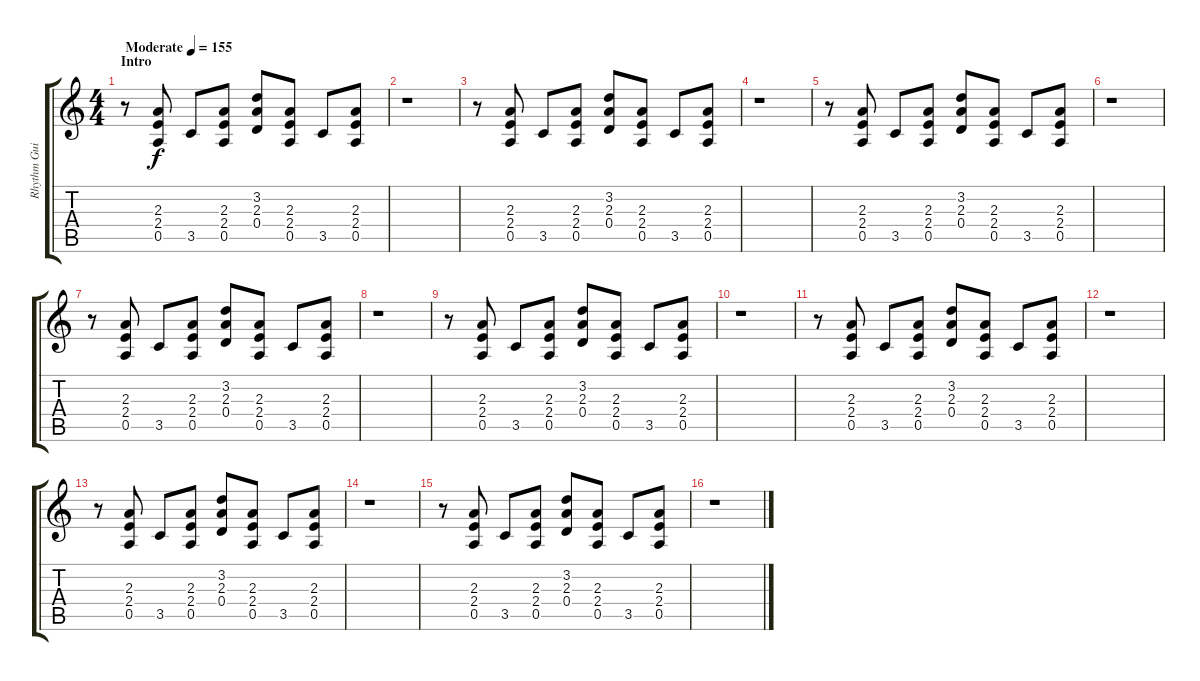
\track ("Rhythm Guitar" "Rhythm Gui") {instrument overdrivenguitar}
\staff {score tabs}
\tuning (E4 B3 G3 D3 A2 E2) {hide}
\ts (4 4)
\section ("" "Intro")
\tempo (155 "Moderate")
\clef g2
\ks c
r.8{dy f instrument overdrivenguitar} (2.3 2.4 0.5).8 3.5.8 (2.3 2.4 0.5).8 (3.2 2.3 0.4).8 (2.3 2.4 0.5).8 3.5.8 (2.3 2.4 0.5).8 |
r.1 |
r.8 (2.3 2.4 0.5).8 3.5.8 (2.3 2.4 0.5).8 (3.2 2.3 0.4).8 (2.3 2.4 0.5).8 3.5.8 (2.3 2.4 0.5).8 |
r.1 |
r.8 (2.3 2.4 0.5).8 3.5.8 (2.3 2.4 0.5).8 (3.2 2.3 0.4).8 (2.3 2.4 0.5).8 3.5.8 (2.3 2.4 0.5).8 |
r.1 |
r.8 (2.3 2.4 0.5).8 3.5.8 (2.3 2.4 0.5).8 (3.2 2.3 0.4).8 (2.3 2.4 0.5).8 3.5.8 (2.3 2.4 0.5).8 |
r.1 |
r.8 (2.3 2.4 0.5).8 3.5.8 (2.3 2.4 0.5).8 (3.2 2.3 0.4).8 (2.3 2.4 0.5).8 3.5.8 (2.3 2.4 0.5).8 |
r.1 |
r.8 (2.3 2.4 0.5).8 3.5.8 (2.3 2.4 0.5).8 (3.2 2.3 0.4).8 (2.3 2.4 0.5).8 3.5.8 (2.3 2.4 0.5).8 |
r.1 |
r.8 (2.3 2.4 0.5).8 3.5.8 (2.3 2.4 0.5).8 (3.2 2.3 0.4).8 (2.3 2.4 0.5).8 3.5.8 (2.3 2.4 0.5).8 |
r.1 |
r.8 (2.3 2.4 0.5).8 3.5.8 (2.3 2.4 0.5).8 (3.2 2.3 0.4).8 (2.3 2.4 0.5).8 3.5.8 (2.3 2.4 0.5).8 |
r.1
